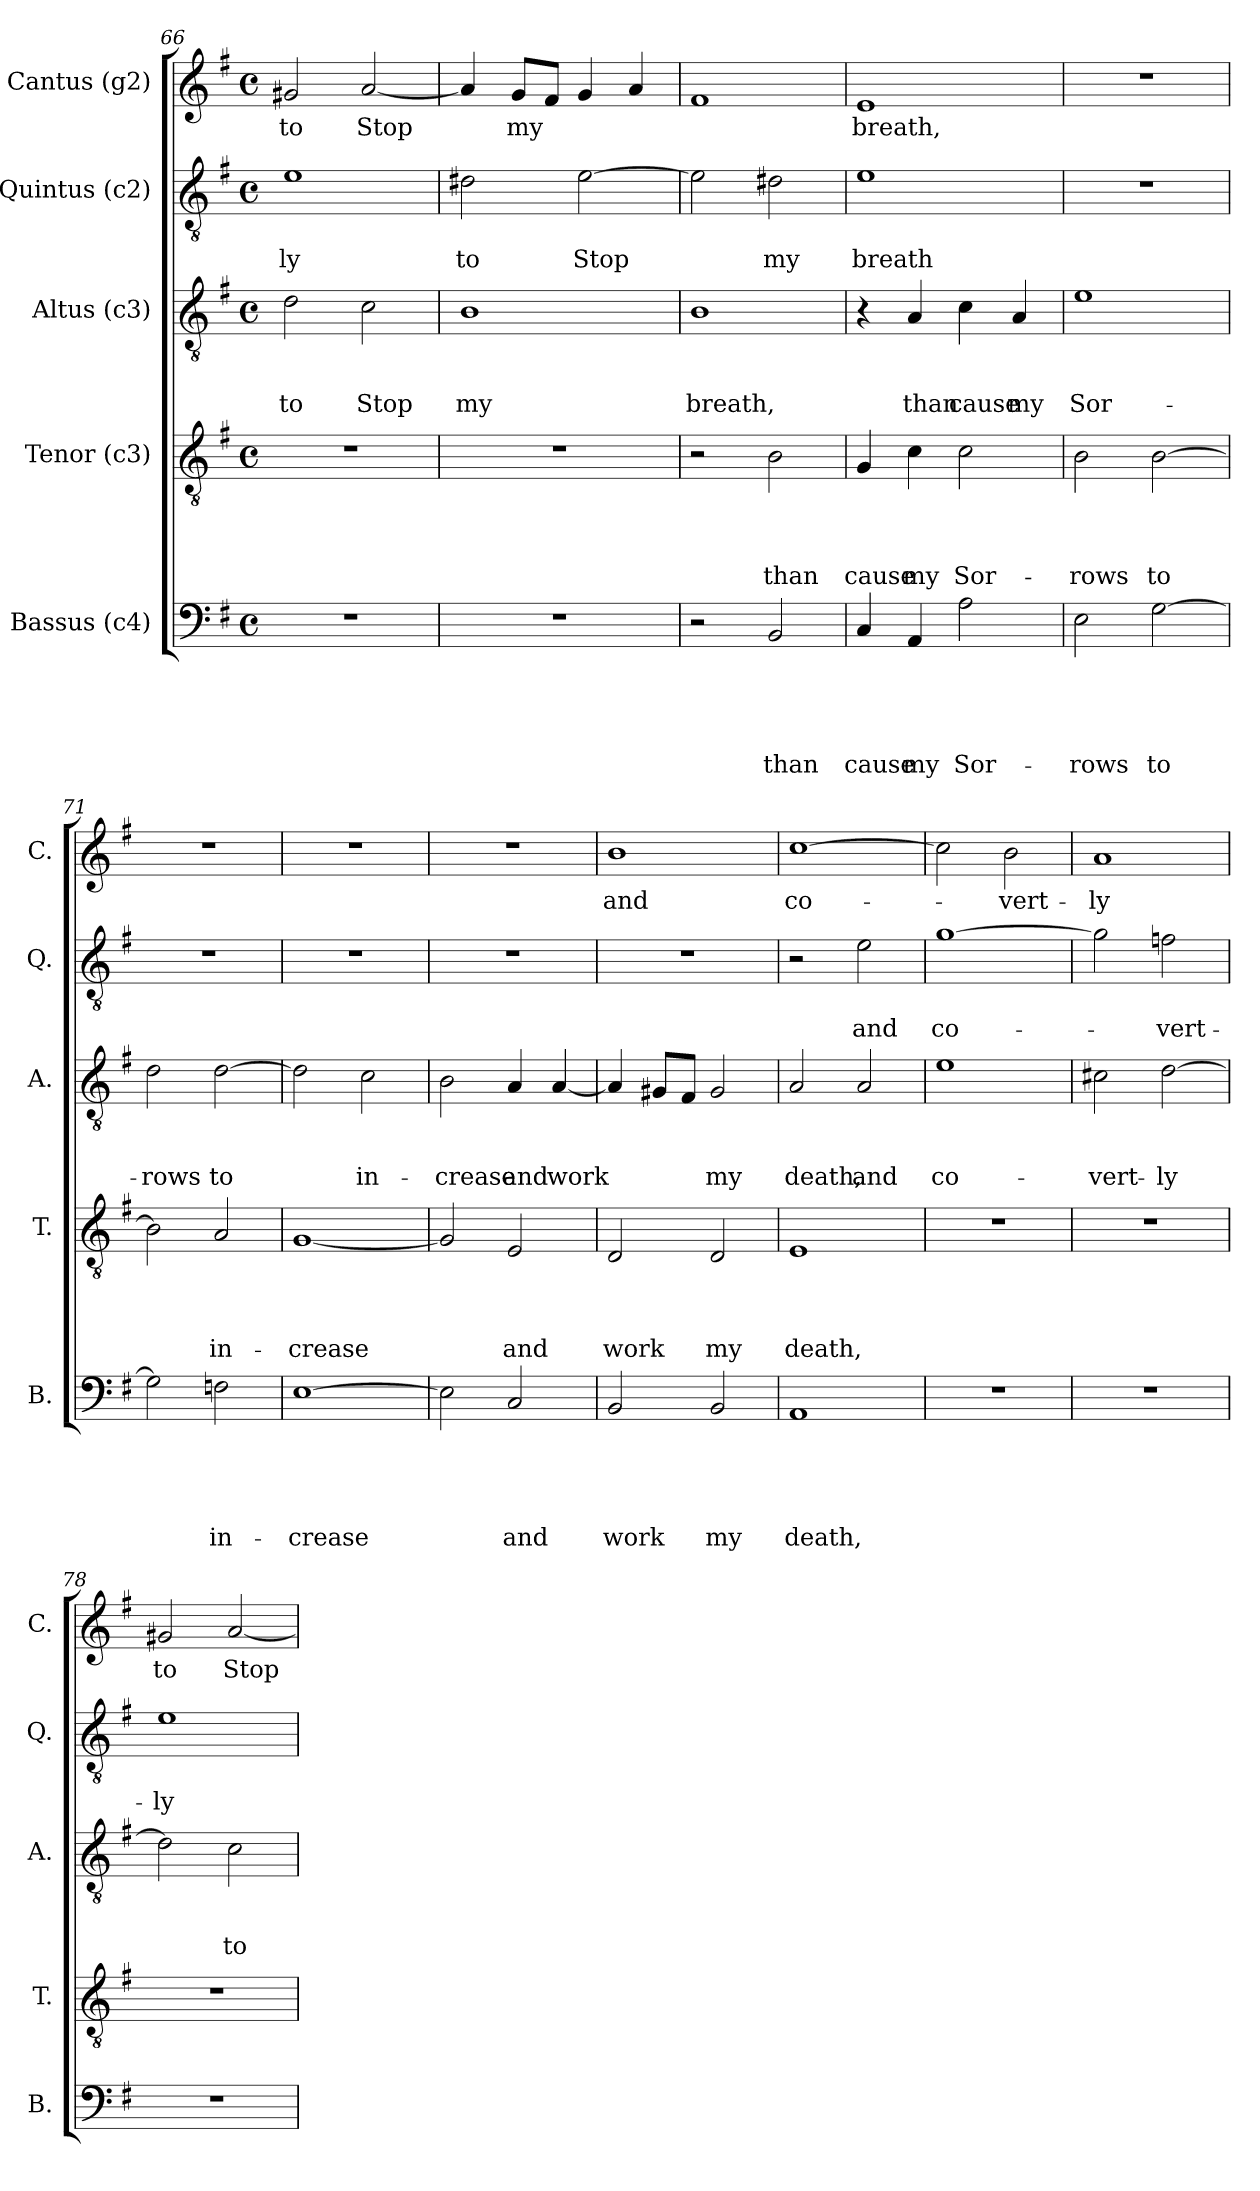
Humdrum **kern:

**kern	**text	**text	**text	**text	**text	**kern	**text	**text	**text	**text	**kern	**text	**text	**text	**kern	**text	**text	**kern	**text
*part5	*part5	*part5	*part5	*part5	*part5	*part4	*part4	*part4	*part4	*part4	*part3	*part3	*part3	*part3	*part2	*part2	*part2	*part1	*part1
*staff5	*staff5	*staff5	*staff5	*staff5	*staff5	*staff4	*staff4	*staff4	*staff4	*staff4	*staff3	*staff3	*staff3	*staff3	*staff2	*staff2	*staff2	*staff1	*staff1
*I"Bassus (c4)	*	*	*	*	*	*I"Tenor (c3)	*	*	*	*	*I"Altus (c3)	*	*	*	*I"Quintus (c2)	*	*	*I"Cantus (g2)	*
*I'B.	*	*	*	*	*	*I'T.	*	*	*	*	*I'A.	*	*	*	*I'Q.	*	*	*I'C.	*
*clefF4	*	*	*	*	*	*clefGv2	*	*	*	*	*clefGv2	*	*	*	*clefGv2	*	*	*clefG2	*
*k[f#]	*	*	*	*	*	*k[f#]	*	*	*	*	*k[f#]	*	*	*	*k[f#]	*	*	*k[f#]	*
*G:	*	*	*	*	*	*G:	*	*	*	*	*G:	*	*	*	*G:	*	*	*G:	*
*M4/4	*	*	*	*	*	*M4/4	*	*	*	*	*M4/4	*	*	*	*M4/4	*	*	*M4/4	*
*met(c)	*	*	*	*	*	*met(c)	*	*	*	*	*met(c)	*	*	*	*met(c)	*	*	*met(c)	*
=66	=66	=66	=66	=66	=66	=66	=66	=66	=66	=66	=66	=66	=66	=66	=66	=66	=66	=66	=66
!	!	!	!	!	!	!	!	!	!	!	!	!	!	!LO:LY:b	!	!	!LO:LY:b	!	!LO:LY:b
1r	.	.	.	.	.	1r	.	.	.	.	2d\	.	.	to	1e	.	-ly	2g#X/	to
!	!	!	!	!	!	!	!	!	!	!	!	!	!	!LO:LY:b	!	!	!	!	!LO:LY:b
.	.	.	.	.	.	.	.	.	.	.	2c\	.	.	Stop	.	.	.	[<2a/	Stop
=67	=67	=67	=67	=67	=67	=67	=67	=67	=67	=67	=67	=67	=67	=67	=67	=67	=67	=67	=67
!	!	!	!	!	!	!	!	!	!	!	!	!	!	!LO:LY:b	!	!	!LO:LY:b	!	!
1r	.	.	.	.	.	1r	.	.	.	.	1B	.	.	my	2d#X\	.	to	4a/]	.
!	!	!	!	!	!	!	!	!	!	!	!	!	!	!	!	!	!	!	!LO:LY:b
.	.	.	.	.	.	.	.	.	.	.	.	.	.	.	.	.	.	8g/L	my
.	.	.	.	.	.	.	.	.	.	.	.	.	.	.	.	.	.	8f#/J	.
!	!	!	!	!	!	!	!	!	!	!	!	!	!	!	!	!	!LO:LY:b	!	!
.	.	.	.	.	.	.	.	.	.	.	.	.	.	.	[>2e\	.	Stop	4g/	.
.	.	.	.	.	.	.	.	.	.	.	.	.	.	.	.	.	.	4a/	.
=68	=68	=68	=68	=68	=68	=68	=68	=68	=68	=68	=68	=68	=68	=68	=68	=68	=68	=68	=68
!	!	!	!	!	!	!	!	!	!	!	!	!	!	!LO:LY:b	!	!	!	!	!
2r	.	.	.	.	.	2r	.	.	.	.	1B	.	.	breath,	2e\]	.	.	1f#	.
!	!	!	!	!	!LO:LY:b	!	!	!	!	!LO:LY:b	!	!	!	!	!	!	!LO:LY:b	!	!
2BB/	.	.	.	.	than	2B\	.	.	.	than	.	.	.	.	2d#X\	.	my	.	.
=69	=69	=69	=69	=69	=69	=69	=69	=69	=69	=69	=69	=69	=69	=69	=69	=69	=69	=69	=69
!	!	!	!	!	!LO:LY:b	!	!	!	!	!LO:LY:b	!	!	!	!	!	!	!LO:LY:b	!	!LO:LY:b
4C/	.	.	.	.	cause	4G/	.	.	.	cause	4r	.	.	.	1e	.	breath	1e	breath,
!	!	!	!	!	!LO:LY:b	!	!	!	!	!LO:LY:b	!	!	!	!LO:LY:b	!	!	!	!	!
4AA/	.	.	.	.	my	4c\	.	.	.	my	4A/	.	.	than	.	.	.	.	.
!	!	!	!	!	!LO:LY:b	!	!	!	!	!LO:LY:b	!	!	!	!LO:LY:b	!	!	!	!	!
2A\	.	.	.	.	Sor-	2c\	.	.	.	Sor-	4c\	.	.	cause	.	.	.	.	.
!	!	!	!	!	!	!	!	!	!	!	!	!	!	!LO:LY:b	!	!	!	!	!
.	.	.	.	.	.	.	.	.	.	.	4A/	.	.	my	.	.	.	.	.
=70	=70	=70	=70	=70	=70	=70	=70	=70	=70	=70	=70	=70	=70	=70	=70	=70	=70	=70	=70
!	!	!	!	!	!LO:LY:b	!	!	!	!	!LO:LY:b	!	!	!	!LO:LY:b	!	!	!	!	!
2E\	.	.	.	.	-rows	2B\	.	.	.	-rows	1e	.	.	Sor-	1r	.	.	1r	.
!	!	!	!	!	!LO:LY:b	!	!	!	!	!LO:LY:b	!	!	!	!	!	!	!	!	!
[>2G\	.	.	.	.	to	[>2B\	.	.	.	to	.	.	.	.	.	.	.	.	.
!!LO:PB:g=z
=71	=71	=71	=71	=71	=71	=71	=71	=71	=71	=71	=71	=71	=71	=71	=71	=71	=71	=71	=71
!	!	!	!	!	!	!	!	!	!	!	!	!	!	!LO:LY:b	!	!	!	!	!
2G\]	.	.	.	.	.	2B\]	.	.	.	.	2d\	.	.	-rows	1r	.	.	1r	.
!	!	!	!	!	!LO:LY:b	!	!	!	!	!LO:LY:b	!	!	!	!LO:LY:b	!	!	!	!	!
2Fn\	.	.	.	.	in-	2A/	.	.	.	in-	[>2d\	.	.	to	.	.	.	.	.
=72	=72	=72	=72	=72	=72	=72	=72	=72	=72	=72	=72	=72	=72	=72	=72	=72	=72	=72	=72
!	!	!	!	!	!LO:LY:b	!	!	!	!	!LO:LY:b	!	!	!	!	!	!	!	!	!
[>1E	.	.	.	.	-crease	[<1G	.	.	.	-crease	2d\]	.	.	.	1r	.	.	1r	.
!	!	!	!	!	!	!	!	!	!	!	!	!	!	!LO:LY:b	!	!	!	!	!
.	.	.	.	.	.	.	.	.	.	.	2c\	.	.	in-	.	.	.	.	.
=73	=73	=73	=73	=73	=73	=73	=73	=73	=73	=73	=73	=73	=73	=73	=73	=73	=73	=73	=73
!	!	!	!	!	!	!	!	!	!	!	!	!	!	!LO:LY:b	!	!	!	!	!
2E\]	.	.	.	.	.	2G/]	.	.	.	.	2B\	.	.	-crease	1r	.	.	1r	.
!	!	!	!	!	!LO:LY:b	!	!	!	!	!LO:LY:b	!	!	!	!LO:LY:b	!	!	!	!	!
2C/	.	.	.	.	and	2E/	.	.	.	and	4A/	.	.	and	.	.	.	.	.
!	!	!	!	!	!	!	!	!	!	!	!	!	!	!LO:LY:b	!	!	!	!	!
.	.	.	.	.	.	.	.	.	.	.	[<4A/	.	.	work	.	.	.	.	.
=74	=74	=74	=74	=74	=74	=74	=74	=74	=74	=74	=74	=74	=74	=74	=74	=74	=74	=74	=74
!	!	!	!	!	!LO:LY:b	!	!	!	!	!LO:LY:b	!	!	!	!	!	!	!	!	!LO:LY:b
2BB/	.	.	.	.	work	2D/	.	.	.	work	4A/]	.	.	.	1r	.	.	1b	and
.	.	.	.	.	.	.	.	.	.	.	8G#X/L	.	.	.	.	.	.	.	.
.	.	.	.	.	.	.	.	.	.	.	8F#/J	.	.	.	.	.	.	.	.
!	!	!	!	!	!LO:LY:b	!	!	!	!	!LO:LY:b	!	!	!	!LO:LY:b	!	!	!	!	!
2BB/	.	.	.	.	my	2D/	.	.	.	my	2G#/	.	.	my	.	.	.	.	.
=75	=75	=75	=75	=75	=75	=75	=75	=75	=75	=75	=75	=75	=75	=75	=75	=75	=75	=75	=75
!	!	!	!	!	!LO:LY:b	!	!	!	!	!LO:LY:b	!	!	!	!LO:LY:b	!	!	!	!	!LO:LY:b
1AA	.	.	.	.	death,	1E	.	.	.	death,	2A/	.	.	death,	2r	.	.	[>1cc	co-
!	!	!	!	!	!	!	!	!	!	!	!	!	!	!LO:LY:b	!	!	!LO:LY:b	!	!
.	.	.	.	.	.	.	.	.	.	.	2A/	.	.	and	2e\	.	and	.	.
=76	=76	=76	=76	=76	=76	=76	=76	=76	=76	=76	=76	=76	=76	=76	=76	=76	=76	=76	=76
!	!	!	!	!	!	!	!	!	!	!	!	!	!	!LO:LY:b	!	!	!LO:LY:b	!	!
1r	.	.	.	.	.	1r	.	.	.	.	1e	.	.	co-	[>1g	.	co-	2cc\]	.
!	!	!	!	!	!	!	!	!	!	!	!	!	!	!	!	!	!	!	!LO:LY:b
.	.	.	.	.	.	.	.	.	.	.	.	.	.	.	.	.	.	2b\	-vert-
=77	=77	=77	=77	=77	=77	=77	=77	=77	=77	=77	=77	=77	=77	=77	=77	=77	=77	=77	=77
!	!	!	!	!	!	!	!	!	!	!	!	!	!	!LO:LY:b	!	!	!	!	!LO:LY:b
1r	.	.	.	.	.	1r	.	.	.	.	2c#X\	.	.	-vert-	2g\]	.	.	1a	-ly
!	!	!	!	!	!	!	!	!	!	!	!	!	!	!LO:LY:b	!	!	!LO:LY:b	!	!
.	.	.	.	.	.	.	.	.	.	.	[>2d\	.	.	-ly	2fn\	.	-vert-	.	.
=78	=78	=78	=78	=78	=78	=78	=78	=78	=78	=78	=78	=78	=78	=78	=78	=78	=78	=78	=78
!	!	!	!	!	!	!	!	!	!	!	!	!	!	!	!	!	!LO:LY:b	!	!LO:LY:b
1r	.	.	.	.	.	1r	.	.	.	.	2d\]	.	.	.	1e	.	-ly	2g#X/	to
!	!	!	!	!	!	!	!	!	!	!	!	!	!	!LO:LY:b	!	!	!	!	!LO:LY:b
.	.	.	.	.	.	.	.	.	.	.	2c\	.	.	to	.	.	.	[<2a/	Stop
=	=	=	=	=	=	=	=	=	=	=	=	=	=	=	=	=	=	=	=
*-	*-	*-	*-	*-	*-	*-	*-	*-	*-	*-	*-	*-	*-	*-	*-	*-	*-	*-	*-
